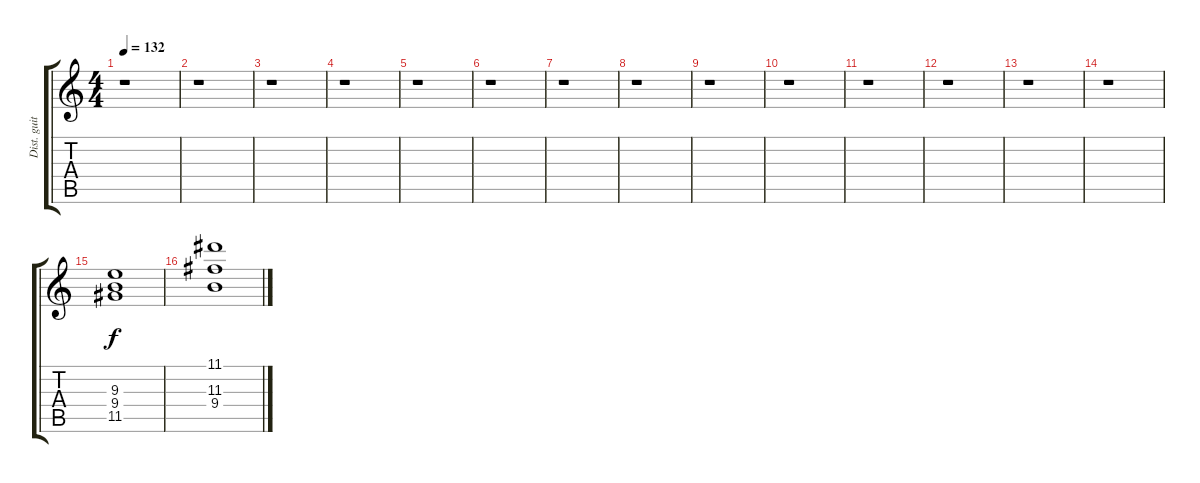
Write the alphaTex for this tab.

\track ("Dist. guitar (chords)" "Dist. guit") {instrument overdrivenguitar}
\staff {score tabs}
\tuning (E4 B3 G3 D3 A2 E2) {hide}
\ts (4 4)
\tempo 132
\clef g2
\ks c
r.1{dy f} |
r.1 |
r.1 |
r.1 |
r.1 |
r.1 |
r.1 |
r.1 |
r.1 |
r.1 |
r.1 |
r.1 |
r.1 |
r.1 |
(9.3 9.4 11.5).1 |
(11.1 11.3 9.4).1
